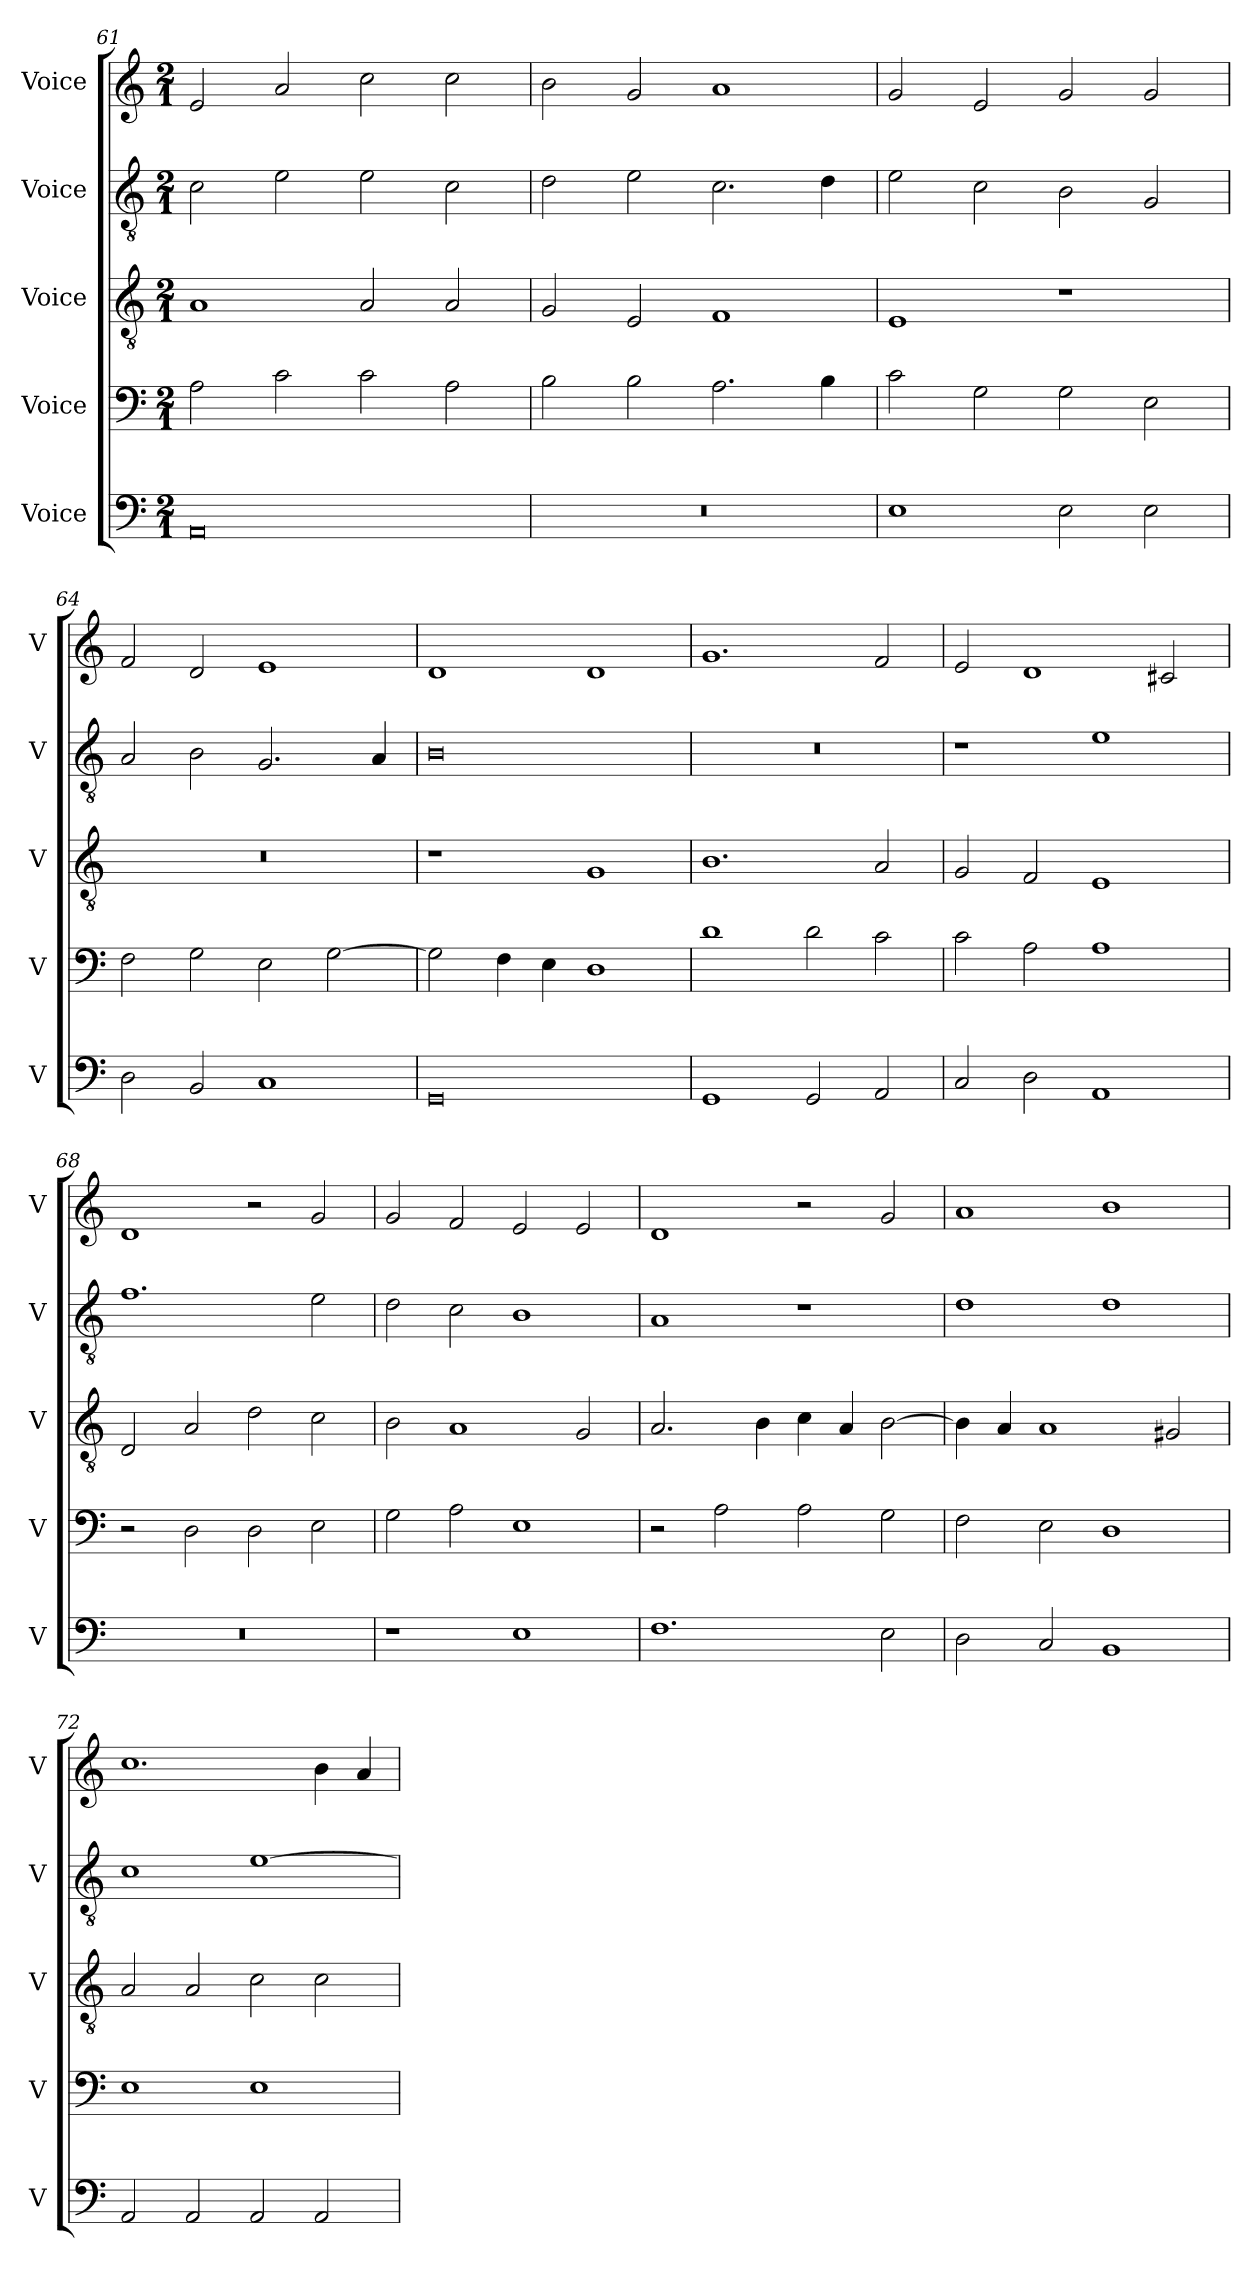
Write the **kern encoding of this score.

**kern	**kern	**kern	**kern	**kern
*part5	*part4	*part3	*part2	*part1
*staff5	*staff4	*staff3	*staff2	*staff1
*I"Voice	*I"Voice	*I"Voice	*I"Voice	*I"Voice
*I'V	*I'V	*I'V	*I'V	*I'V
!!LO:PB:g=z
*clefF4	*clefF4	*clefGv2	*clefGv2	*clefG2
*k[]	*k[]	*k[]	*k[]	*k[]
*M2/1	*M2/1	*M2/1	*M2/1	*M2/1
=61	=61	=61	=61	=61
0AA	2A\	1A	2c\	2e/
.	2c\	.	2e\	2a/
.	2c\	2A/	2e\	2cc\
.	2A\	2A/	2c\	2cc\
=62	=62	=62	=62	=62
0r	2B\	2G/	2d\	2b\
.	2B\	2E/	2e\	2g/
.	2.A\	1F	2.c\	1a
.	4B\	.	4d\	.
=63	=63	=63	=63	=63
1E	2c\	1E	2e\	2g/
.	2G\	.	2c\	2e/
2E\	2G\	1r	2B\	2g/
2E\	2E\	.	2G/	2g/
=64	=64	=64	=64	=64
2D\	2F\	0r	2A/	2f/
2BB/	2G\	.	2B\	2d/
1C	2E\	.	2.G/	1e
.	[2G\	.	.	.
.	.	.	4A/	.
!!LO:LB:g=z
=65	=65	=65	=65	=65
0GG	2G\]	1r	0B	1d
.	4F\	.	.	.
.	4E\	.	.	.
.	1D	1G	.	1d
=66	=66	=66	=66	=66
1GG	1d	1.B	0r	1.g
2GG/	2d\	.	.	.
2AA/	2c\	2A/	.	2f/
=67	=67	=67	=67	=67
2C/	2c\	2G/	1r	2e/
2D\	2A\	2F/	.	1d
1AA	1A	1E	1e	.
.	.	.	.	2c#X/
=68	=68	=68	=68	=68
0r	2r	2D/	1.f	1d
.	2D\	2A/	.	.
.	2D\	2d\	.	2r
.	2E\	2c\	2e\	2g/
!!LO:LB:g=z
=69	=69	=69	=69	=69
1r	2G\	2B\	2d\	2g/
.	2A\	1A	2c\	2f/
1E	1E	.	1B	2e/
.	.	2G/	.	2e/
=70	=70	=70	=70	=70
1.F	2r	2.A/	1A	1d
.	2A\	.	.	.
.	.	4B\	.	.
.	2A\	4c\	1r	2r
.	.	4A/	.	.
2E\	2G\	[2B\	.	2g/
=71	=71	=71	=71	=71
2D\	2F\	4B\]	1d	1a
.	.	4A/	.	.
2C/	2E\	1A	.	.
1BB	1D	.	1d	1b
.	.	2G#X/	.	.
=72	=72	=72	=72	=72
2AA/	1E	2A/	1c	1.cc
2AA/	.	2A/	.	.
2AA/	1E	2c\	[1e	.
2AA/	.	2c\	.	4b\
.	.	.	.	4a/
=	=	=	=	=
*-	*-	*-	*-	*-
